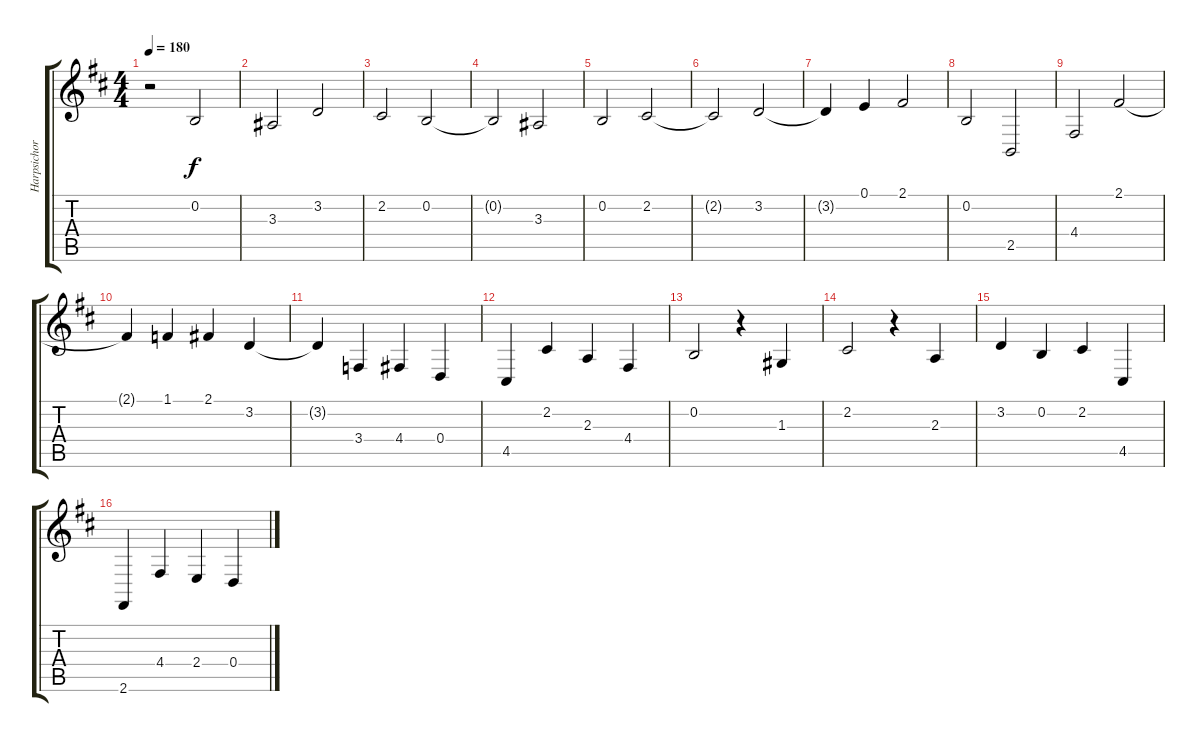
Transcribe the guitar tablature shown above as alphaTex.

\track ("Harpsichord LH" "Harpsichor") {instrument harpsichord}
\staff {score tabs}
\tuning (E4 B3 G3 D3 A2 E2) {hide}
\ts (4 4)
\tempo 180
\clef g2
\ks bminor
r.2{dy f} 0.2.2 |
3.3.2 3.2.2 |
2.2.2 0.2.2 |
0.2{t}.2 3.3.2 |
0.2.2 2.2.2 |
2.2{t}.2 3.2.2 |
3.2{t}.4 0.1.4 2.1.2 |
0.2.2 2.5.2 |
4.4.2 2.1.2 |
2.1{t}.4 1.1.4 2.1.4 3.2.4 |
3.2{t}.4 3.4.4 4.4.4 0.4.4 |
4.5.4 2.2.4 2.3.4 4.4.4 |
0.2.2 r.4 1.3.4 |
2.2.2 r.4 2.3.4 |
3.2.4 0.2.4 2.2.4 4.5.4 |
2.6.4 4.4.4 2.4.4 0.4.4
